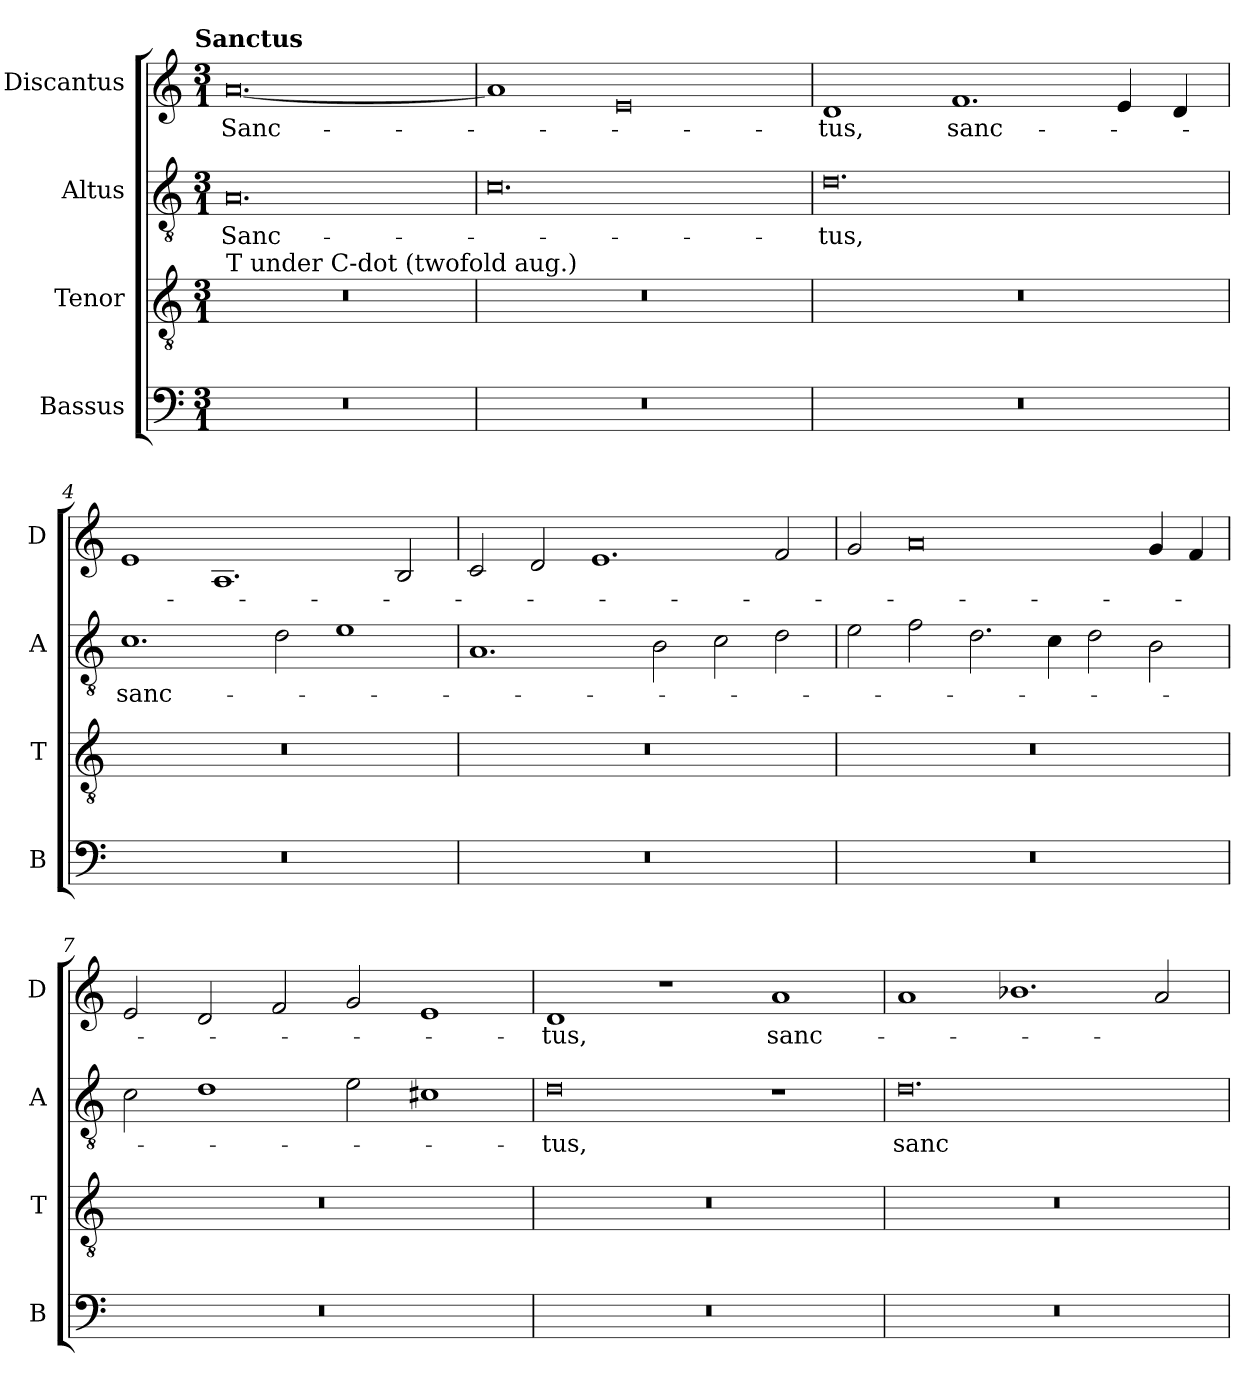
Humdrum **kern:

**kern	**kern	**kern	**text	**kern	**text
*part4	*part3	*part2	*part2	*part1	*part1
*staff4	*staff3	*staff2	*staff2	*staff1	*staff1
*I"Bassus	*I"Tenor	*I"Altus	*	*I"Discantus	*
*I'B	*I'T	*I'A	*	*I'D	*
*clefF4	*clefGv2	*clefGv2	*	*clefG2	*
*k[]	*k[]	*k[]	*	*k[]	*
!!LO:TX:omd:t=Sanctus
*M3/1	*M3/1	*M3/1	*	*M3/1	*
*MM300	*MM300	*MM300	*	*MM300	*
=1	=1	=1	=1	=1	=1
!	!LO:TX:a:t=T under C-dot (twofold aug.)	!	!	!	!
0.r	0.r	0.A	Sanc-	[0.a	Sanc-
=2	=2	=2	=2	=2	=2
0.r	0.r	0.c	.	1a]	.
.	.	.	.	0e	.
=3	=3	=3	=3	=3	=3
0.r	0.r	0.d	-tus,	1d	-tus,
.	.	.	.	1.f	sanc-
.	.	.	.	4e	.
.	.	.	.	4d	.
=4	=4	=4	=4	=4	=4
0.r	0.r	1.c	sanc-	1e	.
.	.	.	.	1.A	.
.	.	2d	.	.	.
.	.	1e	.	.	.
.	.	.	.	2B	.
=5	=5	=5	=5	=5	=5
0.r	0.r	1.A	.	2c	.
.	.	.	.	2d	.
.	.	.	.	1.e	.
.	.	2B	.	.	.
.	.	2c	.	.	.
.	.	2d	.	2f	.
=6	=6	=6	=6	=6	=6
0.r	0.r	2e	.	2g	.
.	.	2f	.	0a	.
.	.	2.d	.	.	.
.	.	4c	.	.	.
.	.	2d	.	.	.
.	.	2B	.	4g	.
.	.	.	.	4f	.
=7	=7	=7	=7	=7	=7
0.r	0.r	2c	.	2e	.
.	.	1d	.	2d	.
.	.	.	.	2f	.
.	.	2e	.	2g	.
.	.	1c#X	.	1e	.
=8	=8	=8	=8	=8	=8
0.r	0.r	0d	-tus,	1d	-tus,
.	.	.	.	1r	.
.	.	1r	.	1a	sanc-
=9	=9	=9	=9	=9	=9
0.r	0.r	0.d	sanc-	1a	.
.	.	.	.	1.b-X	.
.	.	.	.	2a	.
=	=	=	=	=	=
*-	*-	*-	*-	*-	*-
